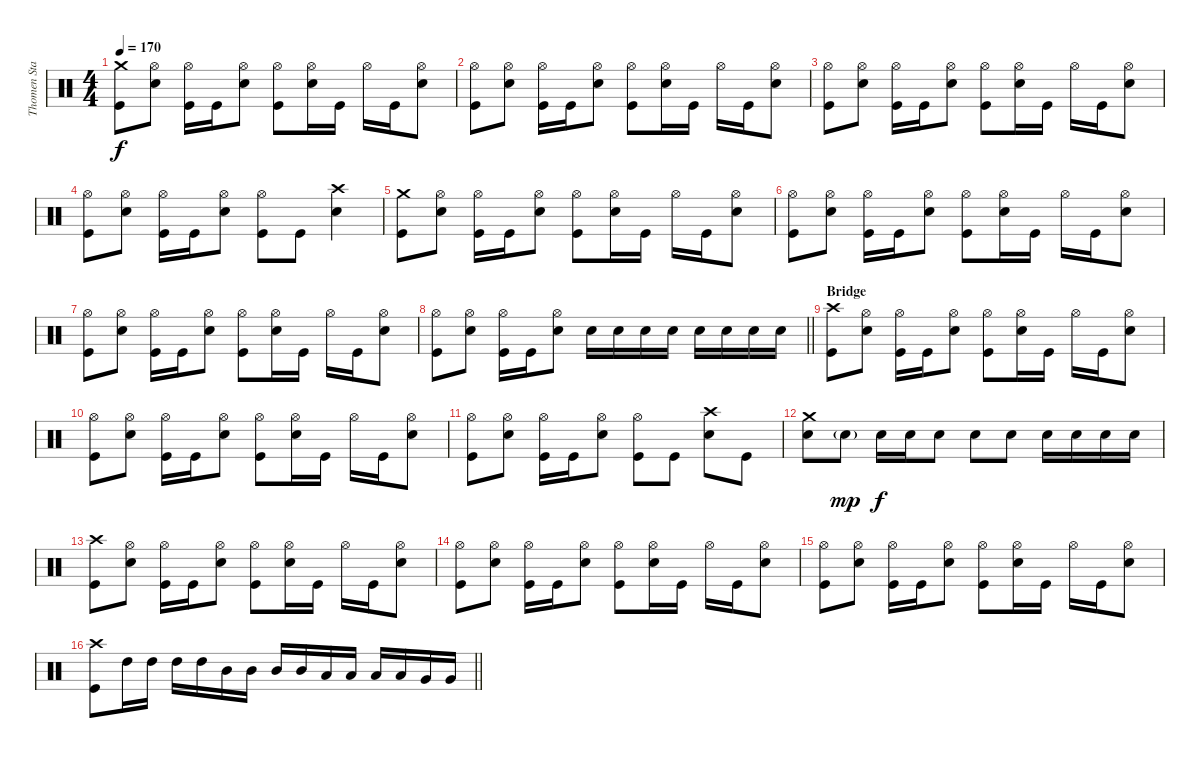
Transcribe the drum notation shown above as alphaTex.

\track ("Thomen Stauch" "Thomen Sta") {instrument percussion}
\staff {score}
\articulation defaults
\ts (4 4)
\tempo 170
\clef neutral
\ks c
("Crash medium (hit)" "Kick (hit)").8{dy f} ("Hi-Hat (open)" "Snare (hit) 2").8 ("Hi-Hat (open)" "Kick (hit)").16 "Kick (hit)".16 ("Hi-Hat (open)" "Snare (hit) 2").8 ("Hi-Hat (open)" "Kick (hit)").8 ("Hi-Hat (open)" "Snare (hit) 2").16 "Kick (hit)".16 "Hi-Hat (open)".16 "Kick (hit)".16 ("Hi-Hat (open)" "Snare (hit) 2").8 |
("Hi-Hat (open)" "Kick (hit)").8 ("Hi-Hat (open)" "Snare (hit) 2").8 ("Hi-Hat (open)" "Kick (hit)").16 "Kick (hit)".16 ("Hi-Hat (open)" "Snare (hit) 2").8 ("Hi-Hat (open)" "Kick (hit)").8 ("Hi-Hat (open)" "Snare (hit) 2").16 "Kick (hit)".16 "Hi-Hat (open)".16 "Kick (hit)".16 ("Hi-Hat (open)" "Snare (hit) 2").8 |
("Hi-Hat (open)" "Kick (hit)").8 ("Hi-Hat (open)" "Snare (hit) 2").8 ("Hi-Hat (open)" "Kick (hit)").16 "Kick (hit)".16 ("Hi-Hat (open)" "Snare (hit) 2").8 ("Hi-Hat (open)" "Kick (hit)").8 ("Hi-Hat (open)" "Snare (hit) 2").16 "Kick (hit)".16 "Hi-Hat (open)".16 "Kick (hit)".16 ("Hi-Hat (open)" "Snare (hit) 2").8 |
("Hi-Hat (open)" "Kick (hit)").8 ("Hi-Hat (open)" "Snare (hit) 2").8 ("Hi-Hat (open)" "Kick (hit)").16 "Kick (hit)".16 ("Hi-Hat (open)" "Snare (hit) 2").8 ("Hi-Hat (open)" "Kick (hit)").8 "Kick (hit)".8 ("Crash high (hit)" "Snare (hit) 2").4 |
("Crash medium (hit)" "Kick (hit)").8 ("Hi-Hat (open)" "Snare (hit) 2").8 ("Hi-Hat (open)" "Kick (hit)").16 "Kick (hit)".16 ("Hi-Hat (open)" "Snare (hit) 2").8 ("Hi-Hat (open)" "Kick (hit)").8 ("Hi-Hat (open)" "Snare (hit) 2").16 "Kick (hit)".16 "Hi-Hat (open)".16 "Kick (hit)".16 ("Hi-Hat (open)" "Snare (hit) 2").8 |
("Hi-Hat (open)" "Kick (hit)").8 ("Hi-Hat (open)" "Snare (hit) 2").8 ("Hi-Hat (open)" "Kick (hit)").16 "Kick (hit)".16 ("Hi-Hat (open)" "Snare (hit) 2").8 ("Hi-Hat (open)" "Kick (hit)").8 ("Hi-Hat (open)" "Snare (hit) 2").16 "Kick (hit)".16 "Hi-Hat (open)".16 "Kick (hit)".16 ("Hi-Hat (open)" "Snare (hit) 2").8 |
("Hi-Hat (open)" "Kick (hit)").8 ("Hi-Hat (open)" "Snare (hit) 2").8 ("Hi-Hat (open)" "Kick (hit)").16 "Kick (hit)".16 ("Hi-Hat (open)" "Snare (hit) 2").8 ("Hi-Hat (open)" "Kick (hit)").8 ("Hi-Hat (open)" "Snare (hit) 2").16 "Kick (hit)".16 "Hi-Hat (open)".16 "Kick (hit)".16 ("Hi-Hat (open)" "Snare (hit) 2").8 |
\barLineRight lightlight
("Hi-Hat (open)" "Kick (hit)").8 ("Hi-Hat (open)" "Snare (hit) 2").8 ("Hi-Hat (open)" "Kick (hit)").16 "Kick (hit)".16 ("Hi-Hat (open)" "Snare (hit) 2").8 "Snare (hit) 2".16 "Snare (hit) 2".16 "Snare (hit) 2".16 "Snare (hit) 2".16 "Snare (hit) 2".16 "Snare (hit) 2".16 "Snare (hit) 2".16 "Snare (hit) 2".16 |
\section ("" "Bridge")
("Crash high (hit)" "Kick (hit)").8 ("Hi-Hat (open)" "Snare (hit) 2").8 ("Hi-Hat (open)" "Kick (hit)").16 "Kick (hit)".16 ("Hi-Hat (open)" "Snare (hit) 2").8 ("Hi-Hat (open)" "Kick (hit)").8 ("Hi-Hat (open)" "Snare (hit) 2").16 "Kick (hit)".16 "Hi-Hat (open)".16 "Kick (hit)".16 ("Hi-Hat (open)" "Snare (hit) 2").8 |
("Hi-Hat (open)" "Kick (hit)").8 ("Hi-Hat (open)" "Snare (hit) 2").8 ("Hi-Hat (open)" "Kick (hit)").16 "Kick (hit)".16 ("Hi-Hat (open)" "Snare (hit) 2").8 ("Hi-Hat (open)" "Kick (hit)").8 ("Hi-Hat (open)" "Snare (hit) 2").16 "Kick (hit)".16 "Hi-Hat (open)".16 "Kick (hit)".16 ("Hi-Hat (open)" "Snare (hit) 2").8 |
("Hi-Hat (open)" "Kick (hit)").8 ("Hi-Hat (open)" "Snare (hit) 2").8 ("Hi-Hat (open)" "Kick (hit)").16 "Kick (hit)".16 ("Hi-Hat (open)" "Snare (hit) 2").8 ("Hi-Hat (open)" "Kick (hit)").8 "Kick (hit)".8 ("Crash high (hit)" "Snare (hit) 2").8 "Kick (hit)".8 |
("Crash medium (hit)" "Snare (hit) 2").8 "Snare (hit) 2"{g}.8{dy mp} "Snare (hit) 2".16{dy f} "Snare (hit) 2".16 "Snare (hit) 2".8 "Snare (hit) 2".8 "Snare (hit) 2".8 "Snare (hit) 2".16 "Snare (hit) 2".16 "Snare (hit) 2".16 "Snare (hit) 2".16 |
("Crash high (hit)" "Kick (hit)").8 ("Hi-Hat (open)" "Snare (hit) 2").8 ("Hi-Hat (open)" "Kick (hit)").16 "Kick (hit)".16 ("Hi-Hat (open)" "Snare (hit) 2").8 ("Hi-Hat (open)" "Kick (hit)").8 ("Hi-Hat (open)" "Snare (hit) 2").16 "Kick (hit)".16 "Hi-Hat (open)".16 "Kick (hit)".16 ("Hi-Hat (open)" "Snare (hit) 2").8 |
("Hi-Hat (open)" "Kick (hit)").8 ("Hi-Hat (open)" "Snare (hit) 2").8 ("Hi-Hat (open)" "Kick (hit)").16 "Kick (hit)".16 ("Hi-Hat (open)" "Snare (hit) 2").8 ("Hi-Hat (open)" "Kick (hit)").8 ("Hi-Hat (open)" "Snare (hit) 2").16 "Kick (hit)".16 "Hi-Hat (open)".16 "Kick (hit)".16 ("Hi-Hat (open)" "Snare (hit) 2").8 |
("Hi-Hat (open)" "Kick (hit)").8 ("Hi-Hat (open)" "Snare (hit) 2").8 ("Hi-Hat (open)" "Kick (hit)").16 "Kick (hit)".16 ("Hi-Hat (open)" "Snare (hit) 2").8 ("Hi-Hat (open)" "Kick (hit)").8 ("Hi-Hat (open)" "Snare (hit) 2").16 "Kick (hit)".16 "Hi-Hat (open)".16 "Kick (hit)".16 ("Hi-Hat (open)" "Snare (hit) 2").8 |
\barLineRight lightlight
("Crash high (hit)" "Kick (hit)").8 "High Tom (hit)".16 "High Tom (hit)".16 "High Tom (hit)".16 "High Tom (hit)".16 "Mid Tom (hit)".16 "Mid Tom (hit)".16 "Mid Tom (hit)".16 "Mid Tom (hit)".16 "Low Tom (hit)".16 "Low Tom (hit)".16 "Low Tom (hit)".16 "Low Tom (hit)".16 "Very Low Tom (hit)".16 "Very Low Tom (hit)".16
